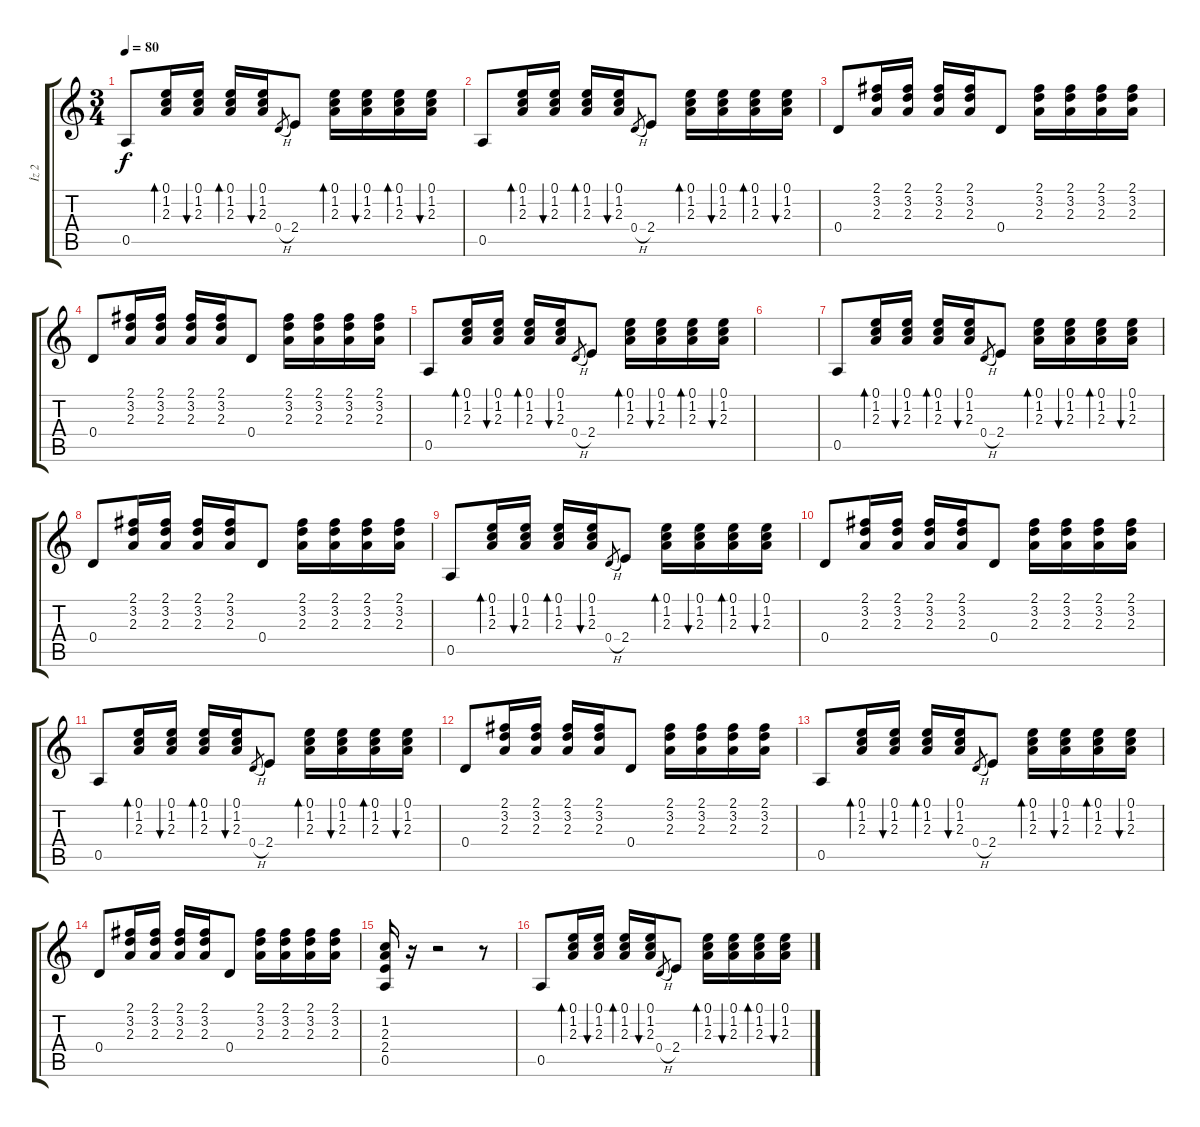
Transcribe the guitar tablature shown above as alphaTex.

\track ("İz 2" "İz 2") {instrument acousticguitarsteel}
\staff {score tabs}
\tuning (E4 B3 G3 D3 A2 E2) {hide}
\ts (3 4)
\tempo 80
\clef g2
\ks c
0.5.8{dy f} (0.1 1.2 2.3).16{bd 60} (0.1 1.2 2.3).16{bu 60} (0.1 1.2 2.3).16{bd 60} (0.1 1.2 2.3).16{bu 60} 0.4{h}.8{gr} 2.4.8 (0.1 1.2 2.3).16{bd 60} (0.1 1.2 2.3).16{bu 60} (0.1 1.2 2.3).16{bd 60} (0.1 1.2 2.3).16{bu 60} |
0.5.8 (0.1 1.2 2.3).16{bd 60} (0.1 1.2 2.3).16{bu 60} (0.1 1.2 2.3).16{bd 60} (0.1 1.2 2.3).16{bu 60} 0.4{h}.8{gr} 2.4.8 (0.1 1.2 2.3).16{bd 60} (0.1 1.2 2.3).16{bu 60} (0.1 1.2 2.3).16{bd 60} (0.1 1.2 2.3).16{bu 60} |
0.4.8 (2.1 3.2 2.3).16 (2.1 3.2 2.3).16 (2.1 3.2 2.3).16 (2.1 3.2 2.3).16 0.4.8 (2.1 3.2 2.3).16 (2.1 3.2 2.3).16 (2.1 3.2 2.3).16 (2.1 3.2 2.3).16 |
0.4.8 (2.1 3.2 2.3).16 (2.1 3.2 2.3).16 (2.1 3.2 2.3).16 (2.1 3.2 2.3).16 0.4.8 (2.1 3.2 2.3).16 (2.1 3.2 2.3).16 (2.1 3.2 2.3).16 (2.1 3.2 2.3).16 |
0.5.8 (0.1 1.2 2.3).16{bd 60} (0.1 1.2 2.3).16{bu 60} (0.1 1.2 2.3).16{bd 60} (0.1 1.2 2.3).16{bu 60} 0.4{h}.8{gr} 2.4.8 (0.1 1.2 2.3).16{bd 60} (0.1 1.2 2.3).16{bu 60} (0.1 1.2 2.3).16{bd 60} (0.1 1.2 2.3).16{bu 60} |
|
0.5.8 (0.1 1.2 2.3).16{bd 60} (0.1 1.2 2.3).16{bu 60} (0.1 1.2 2.3).16{bd 60} (0.1 1.2 2.3).16{bu 60} 0.4{h}.8{gr} 2.4.8 (0.1 1.2 2.3).16{bd 60} (0.1 1.2 2.3).16{bu 60} (0.1 1.2 2.3).16{bd 60} (0.1 1.2 2.3).16{bu 60} |
0.4.8 (2.1 3.2 2.3).16 (2.1 3.2 2.3).16 (2.1 3.2 2.3).16 (2.1 3.2 2.3).16 0.4.8 (2.1 3.2 2.3).16 (2.1 3.2 2.3).16 (2.1 3.2 2.3).16 (2.1 3.2 2.3).16 |
0.5.8 (0.1 1.2 2.3).16{bd 60} (0.1 1.2 2.3).16{bu 60} (0.1 1.2 2.3).16{bd 60} (0.1 1.2 2.3).16{bu 60} 0.4{h}.8{gr} 2.4.8 (0.1 1.2 2.3).16{bd 60} (0.1 1.2 2.3).16{bu 60} (0.1 1.2 2.3).16{bd 60} (0.1 1.2 2.3).16{bu 60} |
0.4.8 (2.1 3.2 2.3).16 (2.1 3.2 2.3).16 (2.1 3.2 2.3).16 (2.1 3.2 2.3).16 0.4.8 (2.1 3.2 2.3).16 (2.1 3.2 2.3).16 (2.1 3.2 2.3).16 (2.1 3.2 2.3).16 |
0.5.8 (0.1 1.2 2.3).16{bd 60} (0.1 1.2 2.3).16{bu 60} (0.1 1.2 2.3).16{bd 60} (0.1 1.2 2.3).16{bu 60} 0.4{h}.8{gr} 2.4.8 (0.1 1.2 2.3).16{bd 60} (0.1 1.2 2.3).16{bu 60} (0.1 1.2 2.3).16{bd 60} (0.1 1.2 2.3).16{bu 60} |
0.4.8 (2.1 3.2 2.3).16 (2.1 3.2 2.3).16 (2.1 3.2 2.3).16 (2.1 3.2 2.3).16 0.4.8 (2.1 3.2 2.3).16 (2.1 3.2 2.3).16 (2.1 3.2 2.3).16 (2.1 3.2 2.3).16 |
0.5.8 (0.1 1.2 2.3).16{bd 60} (0.1 1.2 2.3).16{bu 60} (0.1 1.2 2.3).16{bd 60} (0.1 1.2 2.3).16{bu 60} 0.4{h}.8{gr} 2.4.8 (0.1 1.2 2.3).16{bd 60} (0.1 1.2 2.3).16{bu 60} (0.1 1.2 2.3).16{bd 60} (0.1 1.2 2.3).16{bu 60} |
0.4.8 (2.1 3.2 2.3).16 (2.1 3.2 2.3).16 (2.1 3.2 2.3).16 (2.1 3.2 2.3).16 0.4.8 (2.1 3.2 2.3).16 (2.1 3.2 2.3).16 (2.1 3.2 2.3).16 (2.1 3.2 2.3).16 |
(1.2 2.3 2.4 0.5).16 r.16 r.2 r.8 |
0.5.8 (0.1 1.2 2.3).16{bd 60} (0.1 1.2 2.3).16{bu 60} (0.1 1.2 2.3).16{bd 60} (0.1 1.2 2.3).16{bu 60} 0.4{h}.8{gr} 2.4.8 (0.1 1.2 2.3).16{bd 60} (0.1 1.2 2.3).16{bu 60} (0.1 1.2 2.3).16{bd 60} (0.1 1.2 2.3).16{bu 60}
